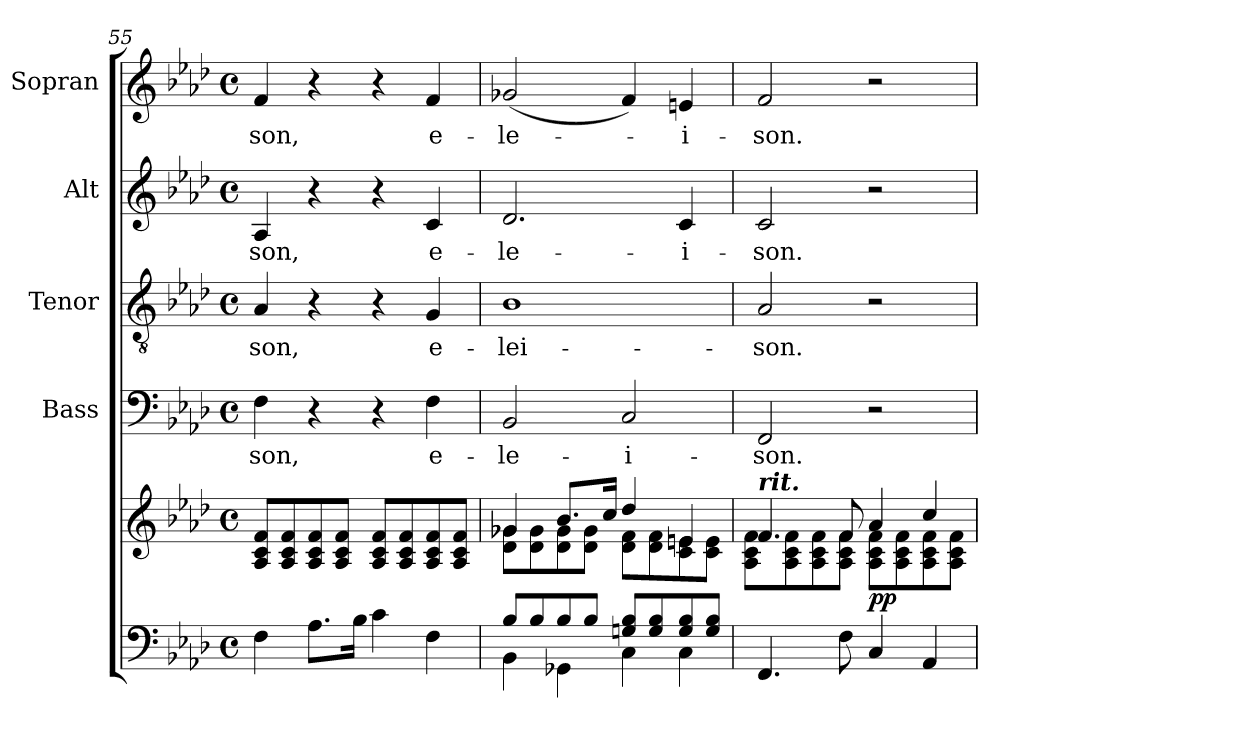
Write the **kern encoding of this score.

**kern	**kern	**dynam	**kern	**text	**kern	**text	**kern	**text	**kern	**text
*part5	*part5	*part5	*part4	*part4	*part3	*part3	*part2	*part2	*part1	*part1
*staff6	*staff5	*staff5/6	*staff4	*staff4	*staff3	*staff3	*staff2	*staff2	*staff1	*staff1
*	*	*	*I"Bass	*	*I"Tenor	*	*I"Alt	*	*I"Sopran	*
*	*	*	*I'B.	*	*I'T.	*	*I'A.	*	*I'S.	*
*clefF4	*clefG2	*	*clefF4	*	*clefGv2	*	*clefG2	*	*clefG2	*
*k[b-e-a-d-]	*k[b-e-a-d-]	*	*k[b-e-a-d-]	*	*k[b-e-a-d-]	*	*k[b-e-a-d-]	*	*k[b-e-a-d-]	*
*A-:	*A-:	*	*A-:	*	*A-:	*	*A-:	*	*A-:	*
*M4/4	*M4/4	*	*M4/4	*	*M4/4	*	*M4/4	*	*M4/4	*
*met(c)	*met(c)	*	*met(c)	*	*met(c)	*	*met(c)	*	*met(c)	*
=55	=55	=55	=55	=55	=55	=55	=55	=55	=55	=55
!	!	!	!	!LO:LY:b	!	!LO:LY:b	!	!LO:LY:b	!	!LO:LY:b
4F\	8A-/ 8c/ 8f/L	.	4F\	-son,	4A-/	-son,	4A-/	-son,	4f/	-son,
.	8A-/ 8c/ 8f/	.	.	.	.	.	.	.	.	.
8.A-\L	8A-/ 8c/ 8f/	.	4r	.	4r	.	4r	.	4r	.
.	8A-/ 8c/ 8f/J	.	.	.	.	.	.	.	.	.
16B-\Jk	.	.	.	.	.	.	.	.	.	.
4c\	8A-/ 8c/ 8f/L	.	4r	.	4r	.	4r	.	4r	.
.	8A-/ 8c/ 8f/	.	.	.	.	.	.	.	.	.
!	!	!	!	!LO:LY:b	!	!LO:LY:b	!	!LO:LY:b	!	!LO:LY:b
4F\	8A-/ 8c/ 8f/	.	4F\	e-	4G/	e-	4c/	e-	4f/	e-
.	8A-/ 8c/ 8f/J	.	.	.	.	.	.	.	.	.
=56	=56	=56	=56	=56	=56	=56	=56	=56	=56	=56
*^	*^	*	*	*	*	*	*	*	*	*
!	!	!	!	!	!	!LO:LY:b	!	!LO:LY:b	!	!LO:LY:b	!	!LO:LY:b
8B-/L	4BB-\	4g-X/	8d-\ 8g-\L	.	2BB-/	-le-	1B-	-lei-	2.d-/	-le-	(<2g-X/	-le-
8B-/	.	.	8d-\ 8g-\	.	.	.	.	.	.	.	.	.
8B-/	4GG-X\	8.b-/L	8d-\ 8g-\	.	.	.	.	.	.	.	.	.
8B-/J	.	.	8d-\ 8g-\J	.	.	.	.	.	.	.	.	.
.	.	16cc/Jk	.	.	.	.	.	.	.	.	.	.
!	!	!	!	!	!	!LO:LY:b	!	!	!	!	!	!
8Gn/ 8B-/L	4C\	4dd-/	8d-\ 8f\L	.	2C/	-i-	.	.	.	.	4f/)	.
8G/ 8B-/	.	.	8d-\ 8f\	.	.	.	.	.	.	.	.	.
!	!	!	!	!	!	!	!	!	!	!LO:LY:b	!	!LO:LY:b
8G/ 8B-/	4C\	4e/	8c\ 8en\	.	.	.	.	.	4c/	-i-	4en/	-i-
8G/ 8B-/J	.	.	8c\ 8e\J	.	.	.	.	.	.	.	.	.
*v	*v	*	*	*	*	*	*	*	*	*	*	*
=57	=57	=57	=57	=57	=57	=57	=57	=57	=57	=57	=57
!	!LO:TX:a:Bi:t=rit.	!	!	!	!	!	!	!	!	!	!
!	!	!	!	!	!LO:LY:b	!	!LO:LY:b	!	!LO:LY:b	!	!LO:LY:b
4.FF/	4.f/	8A-\ 8c\ 8f\L	.	2FF/	-son.	2A-/	-son.	2c/	-son.	2f/	-son.
.	.	8A-\ 8c\ 8f\	.	.	.	.	.	.	.	.	.
.	.	8A-\ 8c\ 8f\	.	.	.	.	.	.	.	.	.
8F\	8f/	8A-\ 8c\ 8f\J	.	.	.	.	.	.	.	.	.
!	!	!	!LO:DY:a=2	!	!	!	!	!	!	!	!
4C/	4a-/	8A-\ 8c\ 8f\L	pp	2r	.	2r	.	2r	.	2r	.
.	.	8A-\ 8c\ 8f\	.	.	.	.	.	.	.	.	.
4AA-/	4cc/	8A-\ 8c\ 8f\	.	.	.	.	.	.	.	.	.
.	.	8A-\ 8c\ 8f\J	.	.	.	.	.	.	.	.	.
*	*v	*v	*	*	*	*	*	*	*	*	*
=	=	=	=	=	=	=	=	=	=	=
*-	*-	*-	*-	*-	*-	*-	*-	*-	*-	*-
